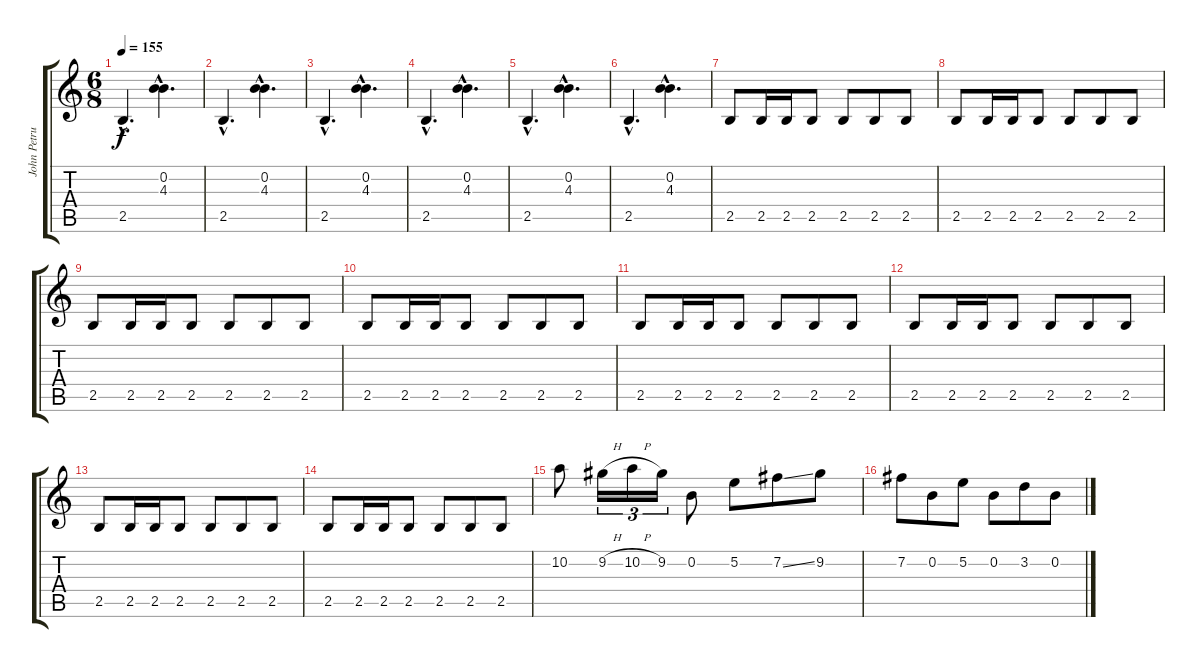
\track ("John Petrucci - 6 Strings Guitar" "John Petru") {instrument distortionguitar}
\staff {score tabs}
\tuning (E4 B3 G3 D3 A2 E2) {hide}
\ts (6 8)
\tempo 155
\clef g2
\ks c
2.5{hac}.4{d dy f} (0.2{hac} 4.3{hac}).4{d} |
2.5{hac}.4{d} (0.2{hac} 4.3{hac}).4{d} |
2.5{hac}.4{d} (0.2{hac} 4.3{hac}).4{d} |
2.5{hac}.4{d} (0.2{hac} 4.3{hac}).4{d} |
2.5{hac}.4{d} (0.2{hac} 4.3{hac}).4{d} |
2.5{hac}.4{d} (0.2{hac} 4.3{hac}).4{d} |
2.5.8 2.5.16 2.5.16 2.5.8 2.5.8 2.5.8 2.5.8 |
2.5.8 2.5.16 2.5.16 2.5.8 2.5.8 2.5.8 2.5.8 |
2.5.8 2.5.16 2.5.16 2.5.8 2.5.8 2.5.8 2.5.8 |
2.5.8 2.5.16 2.5.16 2.5.8 2.5.8 2.5.8 2.5.8 |
2.5.8 2.5.16 2.5.16 2.5.8 2.5.8 2.5.8 2.5.8 |
2.5.8 2.5.16 2.5.16 2.5.8 2.5.8 2.5.8 2.5.8 |
2.5.8 2.5.16 2.5.16 2.5.8 2.5.8 2.5.8 2.5.8 |
2.5.8 2.5.16 2.5.16 2.5.8 2.5.8 2.5.8 2.5.8 |
10.2.8 9.2{h}.16{tu (3 2)} 10.2{h}.16{tu (3 2)} 9.2.16{tu (3 2)} 0.2.8 5.2.8 7.2{ss}.8 9.2.8 |
7.2.8 0.2.8 5.2.8 0.2.8 3.2.8 0.2.8
